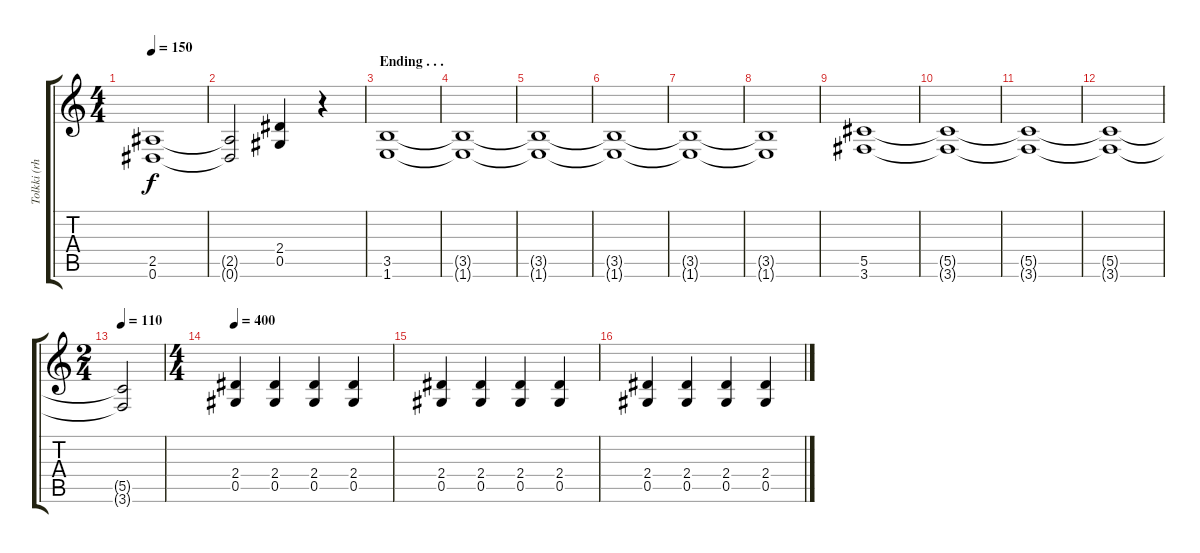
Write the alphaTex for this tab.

\track ("Tolkki (rhythm)" "Tolkki (rh") {instrument overdrivenguitar}
\staff {score tabs}
\tuning (Eb4 Bb3 Gb3 Db3 Ab2 Eb2) {hide}
\ts (4 4)
\tempo 150
\clef g2
\ks c
(2.5 0.6).1{dy f} |
(2.5{t} 0.6{t}).2 (2.4 0.5).4 r.4 |
\section ("" "Ending . . .")
(3.5 1.6).1 |
(3.5{t} 1.6{t}).1 |
(3.5{t} 1.6{t}).1 |
(3.5{t} 1.6{t}).1 |
(3.5{t} 1.6{t}).1 |
(3.5{t} 1.6{t}).1 |
(5.5 3.6).1 |
(5.5{t} 3.6{t}).1 |
(5.5{t} 3.6{t}).1 |
(5.5{t} 3.6{t}).1 |
\ts (2 4)
\tempo 110
(5.5{t} 3.6{t}).2 |
\ts (4 4)
\tempo 400
(2.4 0.5).4 (2.4 0.5).4 (2.4 0.5).4 (2.4 0.5).4 |
(2.4 0.5).4 (2.4 0.5).4 (2.4 0.5).4 (2.4 0.5).4 |
(2.4 0.5).4 (2.4 0.5).4 (2.4 0.5).4 (2.4 0.5).4
